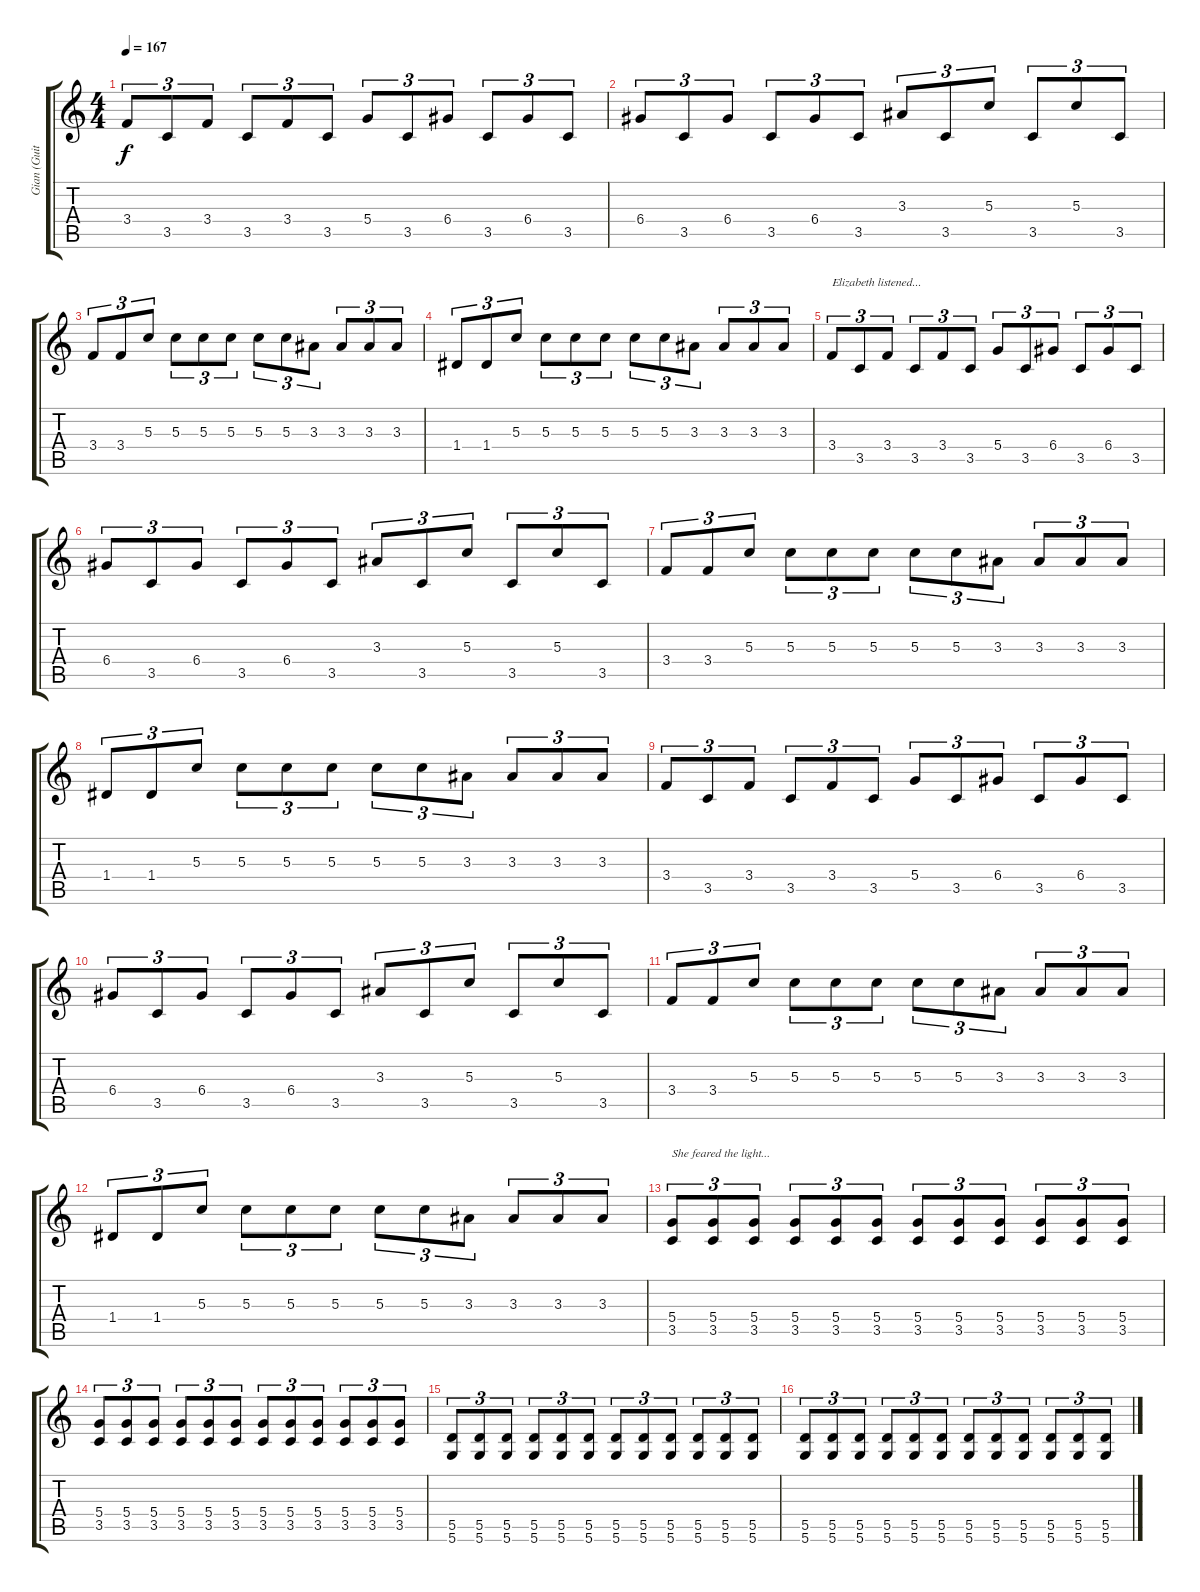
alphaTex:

\track ("Gian (Guitar)" "Gian (Guit") {instrument overdrivenguitar}
\staff {score tabs}
\tuning (E4 B3 G3 D3 A2 D2) {hide}
\ts (4 4)
\tempo 167
\clef g2
\ks c
3.4.8{tu (3 2) dy f} 3.5.8{tu (3 2)} 3.4.8{tu (3 2)} 3.5.8{tu (3 2)} 3.4.8{tu (3 2)} 3.5.8{tu (3 2)} 5.4.8{tu (3 2)} 3.5.8{tu (3 2)} 6.4.8{tu (3 2)} 3.5.8{tu (3 2)} 6.4.8{tu (3 2)} 3.5.8{tu (3 2)} |
6.4.8{tu (3 2)} 3.5.8{tu (3 2)} 6.4.8{tu (3 2)} 3.5.8{tu (3 2)} 6.4.8{tu (3 2)} 3.5.8{tu (3 2)} 3.3.8{tu (3 2)} 3.5.8{tu (3 2)} 5.3.8{tu (3 2)} 3.5.8{tu (3 2)} 5.3.8{tu (3 2)} 3.5.8{tu (3 2)} |
3.4.8{tu (3 2)} 3.4.8{tu (3 2)} 5.3.8{tu (3 2)} 5.3.8{tu (3 2)} 5.3.8{tu (3 2)} 5.3.8{tu (3 2)} 5.3.8{tu (3 2)} 5.3.8{tu (3 2)} 3.3.8{tu (3 2)} 3.3.8{tu (3 2)} 3.3.8{tu (3 2)} 3.3.8{tu (3 2)} |
1.4.8{tu (3 2)} 1.4.8{tu (3 2)} 5.3.8{tu (3 2)} 5.3.8{tu (3 2)} 5.3.8{tu (3 2)} 5.3.8{tu (3 2)} 5.3.8{tu (3 2)} 5.3.8{tu (3 2)} 3.3.8{tu (3 2)} 3.3.8{tu (3 2)} 3.3.8{tu (3 2)} 3.3.8{tu (3 2)} |
3.4.8{tu (3 2) txt "Elizabeth listened..."} 3.5.8{tu (3 2)} 3.4.8{tu (3 2)} 3.5.8{tu (3 2)} 3.4.8{tu (3 2)} 3.5.8{tu (3 2)} 5.4.8{tu (3 2)} 3.5.8{tu (3 2)} 6.4.8{tu (3 2)} 3.5.8{tu (3 2)} 6.4.8{tu (3 2)} 3.5.8{tu (3 2)} |
6.4.8{tu (3 2)} 3.5.8{tu (3 2)} 6.4.8{tu (3 2)} 3.5.8{tu (3 2)} 6.4.8{tu (3 2)} 3.5.8{tu (3 2)} 3.3.8{tu (3 2)} 3.5.8{tu (3 2)} 5.3.8{tu (3 2)} 3.5.8{tu (3 2)} 5.3.8{tu (3 2)} 3.5.8{tu (3 2)} |
3.4.8{tu (3 2)} 3.4.8{tu (3 2)} 5.3.8{tu (3 2)} 5.3.8{tu (3 2)} 5.3.8{tu (3 2)} 5.3.8{tu (3 2)} 5.3.8{tu (3 2)} 5.3.8{tu (3 2)} 3.3.8{tu (3 2)} 3.3.8{tu (3 2)} 3.3.8{tu (3 2)} 3.3.8{tu (3 2)} |
1.4.8{tu (3 2)} 1.4.8{tu (3 2)} 5.3.8{tu (3 2)} 5.3.8{tu (3 2)} 5.3.8{tu (3 2)} 5.3.8{tu (3 2)} 5.3.8{tu (3 2)} 5.3.8{tu (3 2)} 3.3.8{tu (3 2)} 3.3.8{tu (3 2)} 3.3.8{tu (3 2)} 3.3.8{tu (3 2)} |
3.4.8{tu (3 2)} 3.5.8{tu (3 2)} 3.4.8{tu (3 2)} 3.5.8{tu (3 2)} 3.4.8{tu (3 2)} 3.5.8{tu (3 2)} 5.4.8{tu (3 2)} 3.5.8{tu (3 2)} 6.4.8{tu (3 2)} 3.5.8{tu (3 2)} 6.4.8{tu (3 2)} 3.5.8{tu (3 2)} |
6.4.8{tu (3 2)} 3.5.8{tu (3 2)} 6.4.8{tu (3 2)} 3.5.8{tu (3 2)} 6.4.8{tu (3 2)} 3.5.8{tu (3 2)} 3.3.8{tu (3 2)} 3.5.8{tu (3 2)} 5.3.8{tu (3 2)} 3.5.8{tu (3 2)} 5.3.8{tu (3 2)} 3.5.8{tu (3 2)} |
3.4.8{tu (3 2)} 3.4.8{tu (3 2)} 5.3.8{tu (3 2)} 5.3.8{tu (3 2)} 5.3.8{tu (3 2)} 5.3.8{tu (3 2)} 5.3.8{tu (3 2)} 5.3.8{tu (3 2)} 3.3.8{tu (3 2)} 3.3.8{tu (3 2)} 3.3.8{tu (3 2)} 3.3.8{tu (3 2)} |
1.4.8{tu (3 2)} 1.4.8{tu (3 2)} 5.3.8{tu (3 2)} 5.3.8{tu (3 2)} 5.3.8{tu (3 2)} 5.3.8{tu (3 2)} 5.3.8{tu (3 2)} 5.3.8{tu (3 2)} 3.3.8{tu (3 2)} 3.3.8{tu (3 2)} 3.3.8{tu (3 2)} 3.3.8{tu (3 2)} |
(5.4 3.5).8{tu (3 2) txt "She feared the light..."} (5.4 3.5).8{tu (3 2)} (5.4 3.5).8{tu (3 2)} (5.4 3.5).8{tu (3 2)} (5.4 3.5).8{tu (3 2)} (5.4 3.5).8{tu (3 2)} (5.4 3.5).8{tu (3 2)} (5.4 3.5).8{tu (3 2)} (5.4 3.5).8{tu (3 2)} (5.4 3.5).8{tu (3 2)} (5.4 3.5).8{tu (3 2)} (5.4 3.5).8{tu (3 2)} |
(5.4 3.5).8{tu (3 2)} (5.4 3.5).8{tu (3 2)} (5.4 3.5).8{tu (3 2)} (5.4 3.5).8{tu (3 2)} (5.4 3.5).8{tu (3 2)} (5.4 3.5).8{tu (3 2)} (5.4 3.5).8{tu (3 2)} (5.4 3.5).8{tu (3 2)} (5.4 3.5).8{tu (3 2)} (5.4 3.5).8{tu (3 2)} (5.4 3.5).8{tu (3 2)} (5.4 3.5).8{tu (3 2)} |
(5.5 5.6).8{tu (3 2)} (5.5 5.6).8{tu (3 2)} (5.5 5.6).8{tu (3 2)} (5.5 5.6).8{tu (3 2)} (5.5 5.6).8{tu (3 2)} (5.5 5.6).8{tu (3 2)} (5.5 5.6).8{tu (3 2)} (5.5 5.6).8{tu (3 2)} (5.5 5.6).8{tu (3 2)} (5.5 5.6).8{tu (3 2)} (5.5 5.6).8{tu (3 2)} (5.5 5.6).8{tu (3 2)} |
(5.5 5.6).8{tu (3 2)} (5.5 5.6).8{tu (3 2)} (5.5 5.6).8{tu (3 2)} (5.5 5.6).8{tu (3 2)} (5.5 5.6).8{tu (3 2)} (5.5 5.6).8{tu (3 2)} (5.5 5.6).8{tu (3 2)} (5.5 5.6).8{tu (3 2)} (5.5 5.6).8{tu (3 2)} (5.5 5.6).8{tu (3 2)} (5.5 5.6).8{tu (3 2)} (5.5 5.6).8{tu (3 2)}
